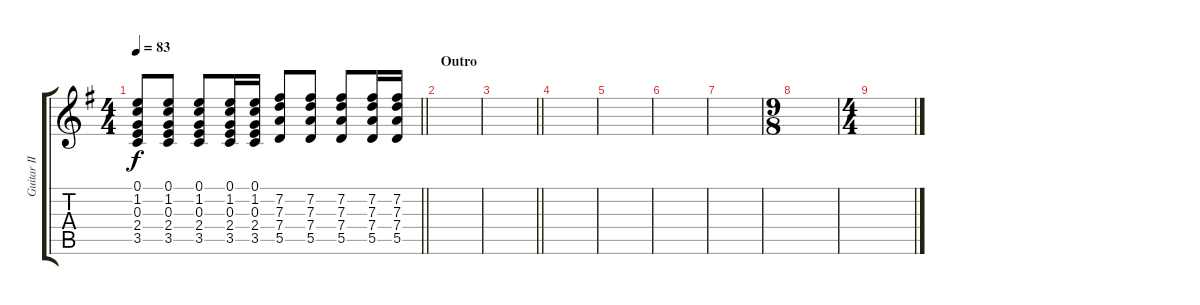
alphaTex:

\track ("Guitar II" "Guitar II") {instrument overdrivenguitar}
\staff {score tabs}
\tuning (E4 B3 G3 D3 A2 E2) {hide}
\ts (4 4)
\tempo 83
\clef g2
\barLineRight lightlight
\ks g
(0.1 1.2 0.3 2.4 3.5).8{dy f} (0.1 1.2 0.3 2.4 3.5).8 (0.1 1.2 0.3 2.4 3.5).8 (0.1 1.2 0.3 2.4 3.5).16 (0.1 1.2 0.3 2.4 3.5).16 (7.2 7.3 7.4 5.5).8 (7.2 7.3 7.4 5.5).8 (7.2 7.3 7.4 5.5).8 (7.2 7.3 7.4 5.5).16 (7.2 7.3 7.4 5.5).16 |
\section ("" "Outro")
|
\barLineRight lightlight
|
\section ("" "")
|
|
|
|
\ts (9 8)
|
\ts (4 4)
